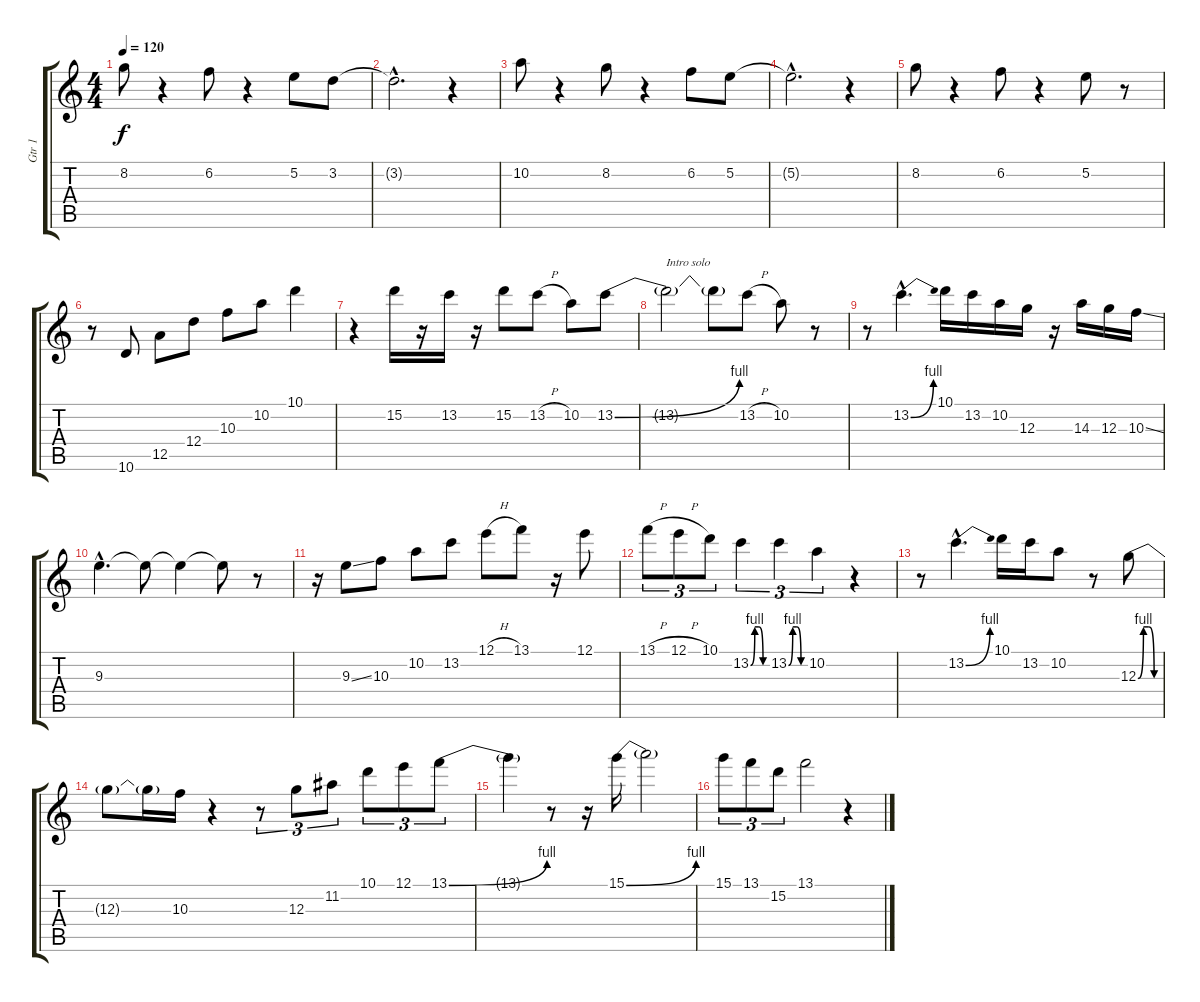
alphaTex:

\track ("Gtr 1" "Gtr 1") {instrument distortionguitar}
\staff {score tabs}
\tuning (E4 B3 G3 D3 A2 E2) {hide}
\ts (4 4)
\tempo 120
\clef g2
\ks c
8.2.8{dy f} r.4 6.2.8 r.4 5.2.8 3.2.8 |
3.2{hac t}.2{d} r.4 |
10.2.8 r.4 8.2.8 r.4 6.2.8 5.2.8 |
5.2{hac t}.2{d} r.4 |
8.2.8 r.4 6.2.8 r.4 5.2.8 r.8 |
r.8 10.6.8 12.5.8 12.4.8 10.3.8 10.2.8 10.1.4 |
r.4 15.2.16 r.16 13.2.16 r.16 15.2.8 13.2{h}.8 10.2.8 13.2{be (bend 0 0 60 4)}.8 |
13.2{t}.2{txt "Intro solo"} 13.2{t}.8 13.2{h}.8 10.2.8 r.8 |
r.8 13.2{be (bend 0 0 60 4) hac}.4{d} 10.1.16 13.2.16 10.2.16 12.3.16 r.16 14.3.16 12.3.16 10.3{ss}.16 |
9.3{hac}.4{d} 9.3{t}.8 9.3{t}.4 9.3{t}.8 r.8 |
r.16 9.3{ss}.8 10.3.8 10.2.8 13.2.8 12.1{h}.8 13.1.8 r.16 12.1.8 |
13.1{h}.8{tu (3 2)} 12.1{h}.8{tu (3 2)} 10.1.8{tu (3 2)} 13.2{be (custom 0 0 15 4 30 4 45 0 60 0)}.4{tu (3 2)} 13.2{be (custom 0 0 15 4 30 4 45 0 60 0)}.4{tu (3 2)} 10.2.4{tu (3 2)} r.4 |
r.8 13.2{be (bend 0 0 60 4) hac}.4{d} 10.1.16 13.2.16 10.2.8 r.8 12.3{be (custom 0 0 15 4 30 4 45 0 60 0)}.8 |
12.3{t}.8 12.3{t}.16 10.3.16 r.4 r.8{tu (3 2)} 12.3.8{tu (3 2)} 11.2.8{tu (3 2)} 10.1.8{tu (3 2)} 12.1.8{tu (3 2)} 13.1{be (bend 0 0 60 4)}.8{tu (3 2)} |
13.1{t}.4 r.8 r.16 15.1{be (bend 0 0 60 4)}.16 15.1{t}.2 |
15.1.8{tu (3 2)} 13.1.8{tu (3 2)} 15.2.8{tu (3 2)} 13.1.2 r.4
